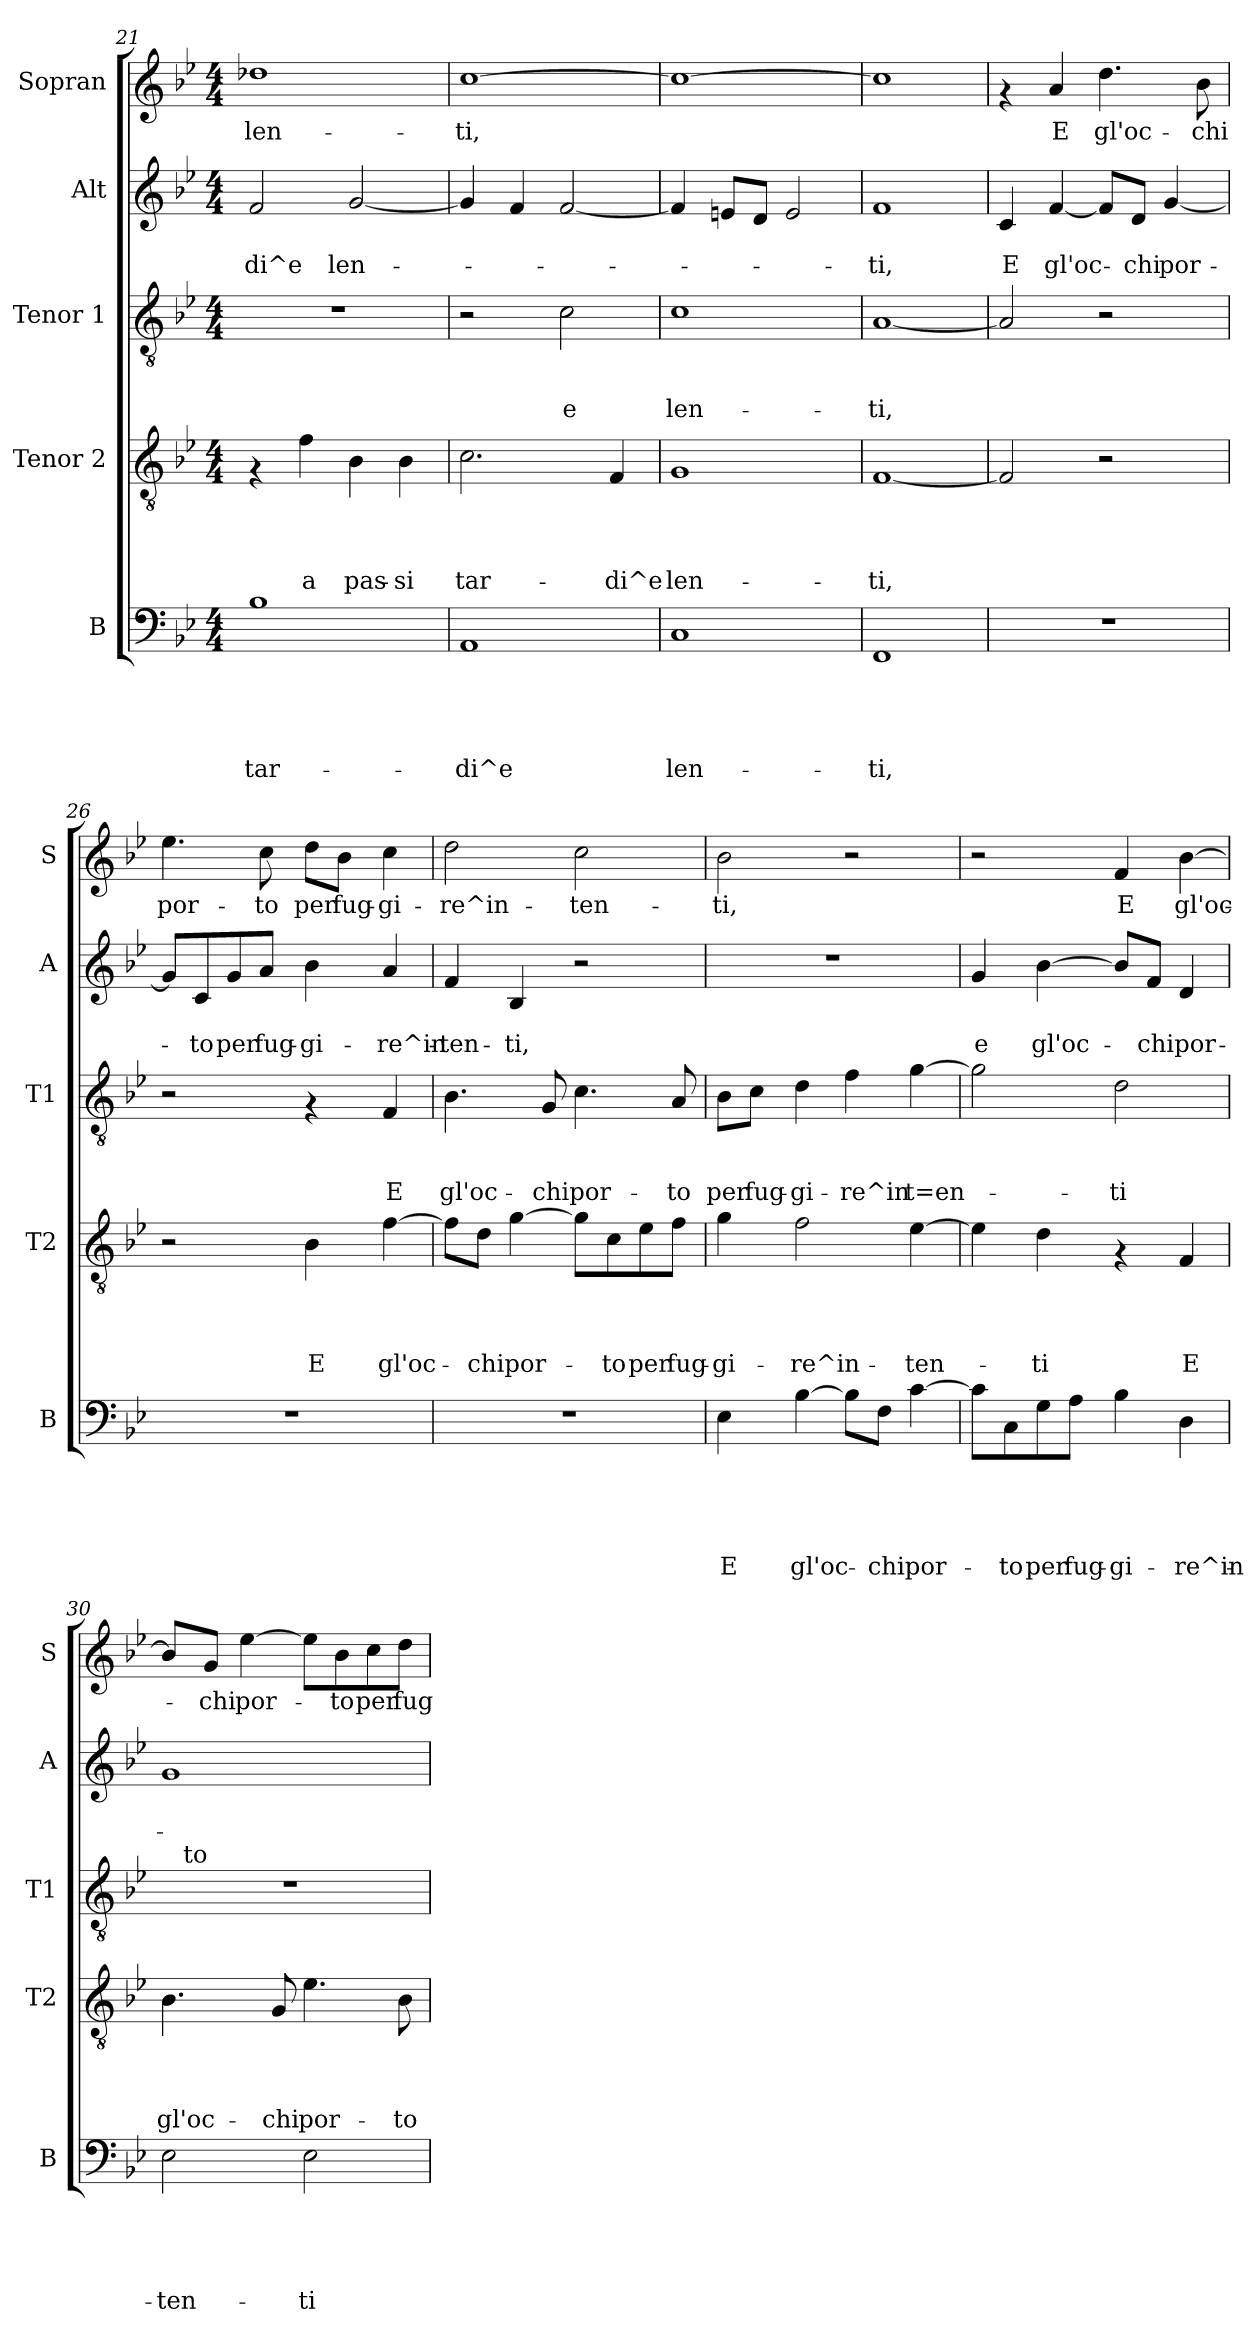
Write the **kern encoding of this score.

**kern	**text	**text	**text	**text	**text	**kern	**text	**text	**text	**text	**kern	**text	**text	**text	**kern	**text	**text	**kern	**text
*part5	*part5	*part5	*part5	*part5	*part5	*part4	*part4	*part4	*part4	*part4	*part3	*part3	*part3	*part3	*part2	*part2	*part2	*part1	*part1
*staff5	*staff5	*staff5	*staff5	*staff5	*staff5	*staff4	*staff4	*staff4	*staff4	*staff4	*staff3	*staff3	*staff3	*staff3	*staff2	*staff2	*staff2	*staff1	*staff1
*I"B	*	*	*	*	*	*I"Tenor 2	*	*	*	*	*I"Tenor 1	*	*	*	*I"Alt	*	*	*I"Sopran	*
*I'B	*	*	*	*	*	*I'T2	*	*	*	*	*I'T1	*	*	*	*I'A	*	*	*I'S	*
*clefF4	*	*	*	*	*	*clefGv2	*	*	*	*	*clefGv2	*	*	*	*clefG2	*	*	*clefG2	*
*k[b-e-]	*	*	*	*	*	*k[b-e-]	*	*	*	*	*k[b-e-]	*	*	*	*k[b-e-]	*	*	*k[b-e-]	*
*B-:	*	*	*	*	*	*B-:	*	*	*	*	*B-:	*	*	*	*B-:	*	*	*B-:	*
*M4/4	*	*	*	*	*	*M4/4	*	*	*	*	*M4/4	*	*	*	*M4/4	*	*	*M4/4	*
=21	=21	=21	=21	=21	=21	=21	=21	=21	=21	=21	=21	=21	=21	=21	=21	=21	=21	=21	=21
!	!	!	!	!	!LO:LY:b	!	!	!	!	!	!	!	!	!	!	!	!LO:LY:b	!	!LO:LY:b
1B-	.	.	.	.	tar-	4rF	.	.	.	.	1r	.	.	.	2f/	.	-di^e	1dd-X	len-
!	!	!	!	!	!	!	!	!	!	!LO:LY:b	!	!	!	!	!	!	!	!	!
.	.	.	.	.	.	4f\	.	.	.	a	.	.	.	.	.	.	.	.	.
!	!	!	!	!	!	!	!	!	!	!LO:LY:b	!	!	!	!	!	!	!LO:LY:b	!	!
.	.	.	.	.	.	4B-\	.	.	.	pas-	.	.	.	.	[<2g/	.	len-	.	.
!	!	!	!	!	!	!	!	!	!	!LO:LY:b	!	!	!	!	!	!	!	!	!
.	.	.	.	.	.	4B-\	.	.	.	-si	.	.	.	.	.	.	.	.	.
=22	=22	=22	=22	=22	=22	=22	=22	=22	=22	=22	=22	=22	=22	=22	=22	=22	=22	=22	=22
!	!	!	!	!	!LO:LY:b	!	!	!	!	!LO:LY:b	!	!	!	!	!	!	!	!	!LO:LY:b
1AA	.	.	.	.	-di^e	2.c\	.	.	.	tar-	2r	.	.	.	4g/]	.	.	[<1cc	-ti,
.	.	.	.	.	.	.	.	.	.	.	.	.	.	.	4f/	.	.	.	.
!	!	!	!	!	!	!	!	!	!	!	!	!	!	!LO:LY:b:rj	!	!	!	!	!
.	.	.	.	.	.	.	.	.	.	.	2c\	.	.	e	[<2f/	.	.	.	.
!	!	!	!	!	!	!	!	!	!	!LO:LY:b	!	!	!	!	!	!	!	!	!
.	.	.	.	.	.	4F/	.	.	.	-di^e	.	.	.	.	.	.	.	.	.
!!LO:LB:g=z
=23	=23	=23	=23	=23	=23	=23	=23	=23	=23	=23	=23	=23	=23	=23	=23	=23	=23	=23	=23
!	!	!	!	!	!LO:LY:b	!	!	!	!	!LO:LY:b	!	!	!	!LO:LY:b:rj	!	!	!	!	!
1C	.	.	.	.	len-	1G	.	.	.	len-	1c	.	.	len-	4f/]	.	.	1cc_	.
.	.	.	.	.	.	.	.	.	.	.	.	.	.	.	8en/L	.	.	.	.
.	.	.	.	.	.	.	.	.	.	.	.	.	.	.	8d/J	.	.	.	.
.	.	.	.	.	.	.	.	.	.	.	.	.	.	.	2e/	.	.	.	.
=24	=24	=24	=24	=24	=24	=24	=24	=24	=24	=24	=24	=24	=24	=24	=24	=24	=24	=24	=24
!	!	!	!	!	!LO:LY:b	!	!	!	!	!LO:LY:b	!	!	!	!LO:LY:b:rj	!	!	!LO:LY:b	!	!
1FF	.	.	.	.	-ti,	[<1F	.	.	.	-ti,	[<1A	.	.	-ti,	1f	.	-ti,	1cc]	.
=25	=25	=25	=25	=25	=25	=25	=25	=25	=25	=25	=25	=25	=25	=25	=25	=25	=25	=25	=25
!	!	!	!	!	!	!	!	!	!	!	!	!	!	!	!	!	!LO:LY:b	!	!
1r	.	.	.	.	.	2F/]	.	.	.	.	2A/]	.	.	.	4c/	.	E	4rf	.
!	!	!	!	!	!	!	!	!	!	!	!	!	!	!	!	!	!LO:LY:b	!	!LO:LY:b
.	.	.	.	.	.	.	.	.	.	.	.	.	.	.	[<4f/	.	gl'oc-	4a/	E
!	!	!	!	!	!	!	!	!	!	!	!	!	!	!	!	!	!	!	!LO:LY:b
.	.	.	.	.	.	2r	.	.	.	.	2r	.	.	.	8f/L]	.	.	4.dd\	gl'oc-
!	!	!	!	!	!	!	!	!	!	!	!	!	!	!	!	!	!LO:LY:b	!	!
.	.	.	.	.	.	.	.	.	.	.	.	.	.	.	8d/J	.	-chi	.	.
!	!	!	!	!	!	!	!	!	!	!	!	!	!	!	!	!	!LO:LY:b	!	!
.	.	.	.	.	.	.	.	.	.	.	.	.	.	.	[<4g/	.	por-	.	.
!	!	!	!	!	!	!	!	!	!	!	!	!	!	!	!	!	!	!	!LO:LY:b
.	.	.	.	.	.	.	.	.	.	.	.	.	.	.	.	.	.	8b-\	-chi
=26	=26	=26	=26	=26	=26	=26	=26	=26	=26	=26	=26	=26	=26	=26	=26	=26	=26	=26	=26
!	!	!	!	!	!	!	!	!	!	!	!	!	!	!	!	!	!	!	!LO:LY:b
1r	.	.	.	.	.	2r	.	.	.	.	2r	.	.	.	8g/L]	.	.	4.ee-\	por-
!	!	!	!	!	!	!	!	!	!	!	!	!	!	!	!	!	!LO:LY:b	!	!
.	.	.	.	.	.	.	.	.	.	.	.	.	.	.	8c/	.	-to	.	.
!	!	!	!	!	!	!	!	!	!	!	!	!	!	!	!	!	!LO:LY:b	!	!
.	.	.	.	.	.	.	.	.	.	.	.	.	.	.	8g/	.	per	.	.
!	!	!	!	!	!	!	!	!	!	!	!	!	!	!	!	!	!LO:LY:b	!	!LO:LY:b
.	.	.	.	.	.	.	.	.	.	.	.	.	.	.	8a/J	.	fug-	8cc\	-to
!	!	!	!	!	!	!	!	!	!	!LO:LY:b	!	!	!	!	!	!	!LO:LY:b	!	!LO:LY:b
.	.	.	.	.	.	4B-\	.	.	.	E	4rF	.	.	.	4b-\	.	-gi-	8dd\L	per
!	!	!	!	!	!	!	!	!	!	!	!	!	!	!	!	!	!	!	!LO:LY:b
.	.	.	.	.	.	.	.	.	.	.	.	.	.	.	.	.	.	8b-\J	fug-
!	!	!	!	!	!	!	!	!	!	!LO:LY:b	!	!	!	!LO:LY:b:rj	!	!	!LO:LY:b	!	!LO:LY:b
.	.	.	.	.	.	[<4f\	.	.	.	gl'oc-	4F/	.	.	E	4a/	.	-re^in-	4cc\	-gi-
!!LO:PB:g=z
=27	=27	=27	=27	=27	=27	=27	=27	=27	=27	=27	=27	=27	=27	=27	=27	=27	=27	=27	=27
!	!	!	!	!	!	!	!	!	!	!	!	!	!	!LO:LY:b:rj	!	!	!LO:LY:b	!	!LO:LY:b
1r	.	.	.	.	.	8f\L]	.	.	.	.	4.B-\	.	.	gl'oc-	4f/	.	-ten-	2dd\	-re^in-
!	!	!	!	!	!	!	!	!	!	!LO:LY:b	!	!	!	!	!	!	!	!	!
.	.	.	.	.	.	8d\J	.	.	.	-chi	.	.	.	.	.	.	.	.	.
!	!	!	!	!	!	!	!	!	!	!LO:LY:b	!	!	!	!	!	!	!LO:LY:b	!	!
.	.	.	.	.	.	[>4g\	.	.	.	por-	.	.	.	.	4B-/	.	-ti,	.	.
!	!	!	!	!	!	!	!	!	!	!	!	!	!	!LO:LY:b:rj	!	!	!	!	!
.	.	.	.	.	.	.	.	.	.	.	8G/	.	.	-chi	.	.	.	.	.
!	!	!	!	!	!	!	!	!	!	!	!	!	!	!LO:LY:b:rj	!	!	!	!	!LO:LY:b
.	.	.	.	.	.	8g\L]	.	.	.	.	4.c\	.	.	por-	2r	.	.	2cc\	-ten-
!	!	!	!	!	!	!	!	!	!	!LO:LY:b	!	!	!	!	!	!	!	!	!
.	.	.	.	.	.	8c\	.	.	.	-to	.	.	.	.	.	.	.	.	.
!	!	!	!	!	!	!	!	!	!	!LO:LY:b	!	!	!	!	!	!	!	!	!
.	.	.	.	.	.	8e-\	.	.	.	per	.	.	.	.	.	.	.	.	.
!	!	!	!	!	!	!	!	!	!	!LO:LY:b	!	!	!	!LO:LY:b:rj	!	!	!	!	!
.	.	.	.	.	.	8f\J	.	.	.	fug-	8A/	.	.	-to	.	.	.	.	.
=28	=28	=28	=28	=28	=28	=28	=28	=28	=28	=28	=28	=28	=28	=28	=28	=28	=28	=28	=28
!	!	!	!	!	!LO:LY:b	!	!	!	!	!LO:LY:b	!	!	!	!LO:LY:b:rj	!	!	!	!	!LO:LY:b
4E-\	.	.	.	.	E	4g\	.	.	.	-gi-	8B-\L	.	.	per	1r	.	.	2b-\	-ti,
!	!	!	!	!	!	!	!	!	!	!	!	!	!	!LO:LY:b:rj	!	!	!	!	!
.	.	.	.	.	.	.	.	.	.	.	8c\J	.	.	fug-	.	.	.	.	.
!	!	!	!	!	!LO:LY:b	!	!	!	!	!LO:LY:b	!	!	!	!LO:LY:b:rj	!	!	!	!	!
[>4B-\	.	.	.	.	gl'oc-	2f\	.	.	.	-re^in-	4d\	.	.	-gi-	.	.	.	.	.
!	!	!	!	!	!	!	!	!	!	!	!	!	!	!LO:LY:b:rj	!	!	!	!	!
8B-\L]	.	.	.	.	.	.	.	.	.	.	4f\	.	.	-re^in	.	.	.	2r	.
!	!	!	!	!	!LO:LY:b	!	!	!	!	!	!	!	!	!	!	!	!	!	!
8F\J	.	.	.	.	-chi	.	.	.	.	.	.	.	.	.	.	.	.	.	.
!	!	!	!	!	!LO:LY:b	!	!	!	!	!LO:LY:b	!	!	!	!LO:LY:b:rj	!	!	!	!	!
[>4c\	.	.	.	.	por-	[>4e-\	.	.	.	-ten-	[>4g\	.	.	t=en-	.	.	.	.	.
=29	=29	=29	=29	=29	=29	=29	=29	=29	=29	=29	=29	=29	=29	=29	=29	=29	=29	=29	=29
!	!	!	!	!	!	!	!	!	!	!	!	!	!	!	!	!	!LO:LY:b	!	!
8c\L]	.	.	.	.	.	4e-\]	.	.	.	.	2g\]	.	.	.	4g/	.	e	2r	.
!	!	!	!	!	!LO:LY:b	!	!	!	!	!	!	!	!	!	!	!	!	!	!
8C\	.	.	.	.	-to	.	.	.	.	.	.	.	.	.	.	.	.	.	.
!	!	!	!	!	!LO:LY:b	!	!	!	!	!LO:LY:b	!	!	!	!	!	!	!LO:LY:b	!	!
8G\	.	.	.	.	per	4d\	.	.	.	-ti	.	.	.	.	[>4b-\	.	gl'oc-	.	.
!	!	!	!	!	!LO:LY:b	!	!	!	!	!	!	!	!	!	!	!	!	!	!
8A\J	.	.	.	.	fug-	.	.	.	.	.	.	.	.	.	.	.	.	.	.
!	!	!	!	!	!LO:LY:b	!	!	!	!	!	!	!	!	!LO:LY:b:rj	!	!	!	!	!LO:LY:b
4B-\	.	.	.	.	-gi-	4rF	.	.	.	.	2d\	.	.	-ti	8b-/L]	.	.	4f/	E
!	!	!	!	!	!	!	!	!	!	!	!	!	!	!	!	!	!LO:LY:b	!	!
.	.	.	.	.	.	.	.	.	.	.	.	.	.	.	8f/J	.	-chi	.	.
!	!	!	!	!	!LO:LY:b	!	!	!	!	!LO:LY:b	!	!	!	!	!	!	!LO:LY:b	!	!LO:LY:b
4D\	.	.	.	.	-re^in-	4F/	.	.	.	E	.	.	.	.	4d/	.	por-	[>4b-\	gl'oc-
!!LO:PB:g=z
=30	=30	=30	=30	=30	=30	=30	=30	=30	=30	=30	=30	=30	=30	=30	=30	=30	=30	=30	=30
!	!	!	!	!	!LO:LY:b	!	!	!	!	!LO:LY:b	!	!	!	!	!	!	!	!	!
*	*	*	*	*	*	*	*	*	*	*	*^	*	*	*	*	*	*	*	*
2E-\	.	.	.	.	-ten-	4.B-\	.	.	.	gl'oc-	1r	16ryy	.	.	.	1g	.	.	8b-/L]	.
!	!	!	!	!	!	!	!	!	!	!	!	!LO:TX:a:t=to	!	!	!	!	!	!	!	!
.	.	.	.	.	.	.	.	.	.	.	.	2...ryy	.	.	.	.	.	.	.	.
!	!	!	!	!	!	!	!	!	!	!	!	!	!	!	!	!	!	!	!	!LO:LY:b
.	.	.	.	.	.	.	.	.	.	.	.	.	.	.	.	.	.	.	8g/J	-chi
!	!	!	!	!	!	!	!	!	!	!	!	!	!	!	!	!	!	!	!	!LO:LY:b
.	.	.	.	.	.	.	.	.	.	.	.	.	.	.	.	.	.	.	[>4ee-\	por-
!	!	!	!	!	!	!	!	!	!	!LO:LY:b	!	!	!	!	!	!	!	!	!	!
.	.	.	.	.	.	8G/	.	.	.	-chi	.	.	.	.	.	.	.	.	.	.
!	!	!	!	!	!LO:LY:b	!	!	!	!	!LO:LY:b	!	!	!	!	!	!	!	!	!	!
2E-\	.	.	.	.	-ti	4.e-\	.	.	.	por-	.	.	.	.	.	.	.	.	8ee-\L]	.
!	!	!	!	!	!	!	!	!	!	!	!	!	!	!	!	!	!	!	!	!LO:LY:b
.	.	.	.	.	.	.	.	.	.	.	.	.	.	.	.	.	.	.	8b-\	-to
!	!	!	!	!	!	!	!	!	!	!	!	!	!	!	!	!	!	!	!	!LO:LY:b
.	.	.	.	.	.	.	.	.	.	.	.	.	.	.	.	.	.	.	8cc\	per
!	!	!	!	!	!	!	!	!	!	!LO:LY:b	!	!	!	!	!	!	!	!	!	!LO:LY:b
.	.	.	.	.	.	8B-\	.	.	.	-to	.	.	.	.	.	.	.	.	8dd\J	fug-
*	*	*	*	*	*	*	*	*	*	*	*v	*v	*	*	*	*	*	*	*	*
=	=	=	=	=	=	=	=	=	=	=	=	=	=	=	=	=	=	=	=
*-	*-	*-	*-	*-	*-	*-	*-	*-	*-	*-	*-	*-	*-	*-	*-	*-	*-	*-	*-
